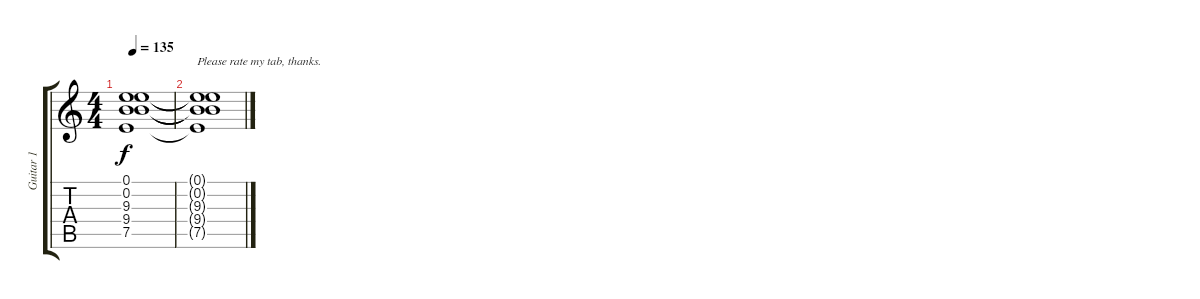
\track ("Guitar 1" "Guitar 1") {instrument overdrivenguitar}
\staff {score tabs}
\tuning (E4 B3 G3 D3 A2 E2) {hide}
\ts (4 4)
\tempo 135
\clef g2
\ks c
(0.1 0.2 9.3 9.4 7.5).1{dy f} |
(0.1{t} 0.2{t} 9.3{t} 9.4{t} 7.5{t}).1{txt "Please rate my tab, thanks."}
